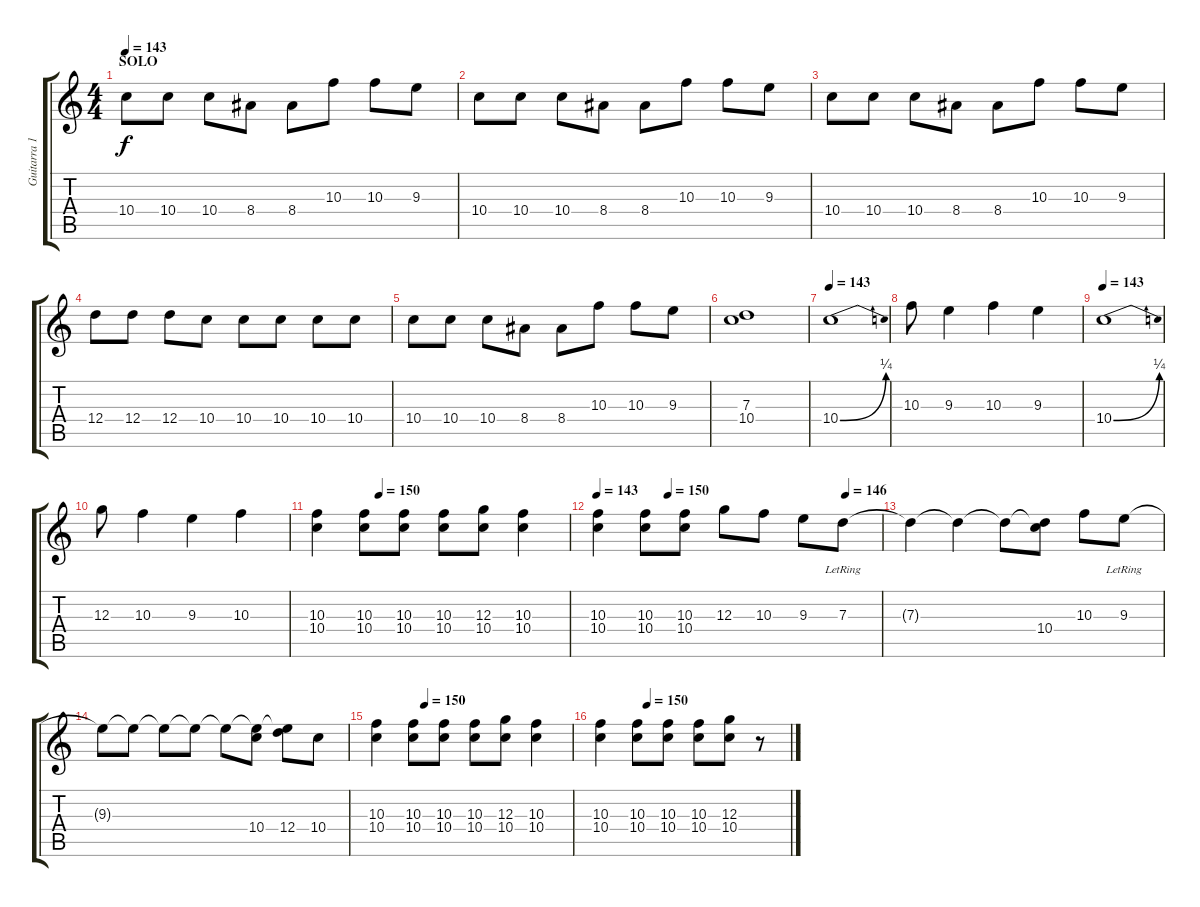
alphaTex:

\track ("Guitarra 1" "Guitarra 1") {instrument distortionguitar}
\staff {score tabs}
\tuning (E4 B3 G3 D3 A2 E2) {hide}
\ts (4 4)
\section ("" "SOLO")
\tempo 143
\clef g2
\ks c
10.4.8{dy f} 10.4.8 10.4.8 8.4.8 8.4.8 10.3.8 10.3.8 9.3.8 |
10.4.8 10.4.8 10.4.8 8.4.8 8.4.8 10.3.8 10.3.8 9.3.8 |
10.4.8 10.4.8 10.4.8 8.4.8 8.4.8 10.3.8 10.3.8 9.3.8 |
12.4.8 12.4.8 12.4.8 10.4.8 10.4.8 10.4.8 10.4.8 10.4.8 |
10.4.8 10.4.8 10.4.8 8.4.8 8.4.8 10.3.8 10.3.8 9.3.8 |
(7.3 10.4).1 |
\tempo 146
\tempo 143
10.4{be (bend 0 0 60 1)}.1{balance 8} |
10.3.8 9.3.4 10.3.4 9.3.4 |
\tempo 143
10.4{be (bend 0 0 60 1)}.1 |
12.3.8 10.3.4 9.3.4 10.3.4 |
\tempo (150 0.25)
(10.3 10.4).4 (10.3 10.4).8 (10.3 10.4).8 (10.3 10.4).8 (12.3 10.4).8 (10.3 10.4).4 |
\tempo 143
\tempo (150 0.25)
\tempo (146 0.875)
(10.3 10.4).4 (10.3 10.4).8 (10.3 10.4).8 12.3.8 10.3.8 9.3.8 7.3{lr}.8 |
7.3{t}.4 7.3{t}.4 7.3{t}.8 (7.3{t} 10.4).8 10.3.8 9.3{lr}.8 |
9.3{t}.8 9.3{t}.8 9.3{t}.8 9.3{t}.8 9.3{t}.8 (9.3{t} 10.4).8 (9.3{t} 12.4).8 10.4.8 |
\tempo (150 0.25)
(10.3 10.4).4 (10.3 10.4).8 (10.3 10.4).8 (10.3 10.4).8 (12.3 10.4).8 (10.3 10.4).4 |
\tempo (150 0.25)
(10.3 10.4).4 (10.3 10.4).8 (10.3 10.4).8 (10.3 10.4).8 (12.3 10.4).8 r.8
